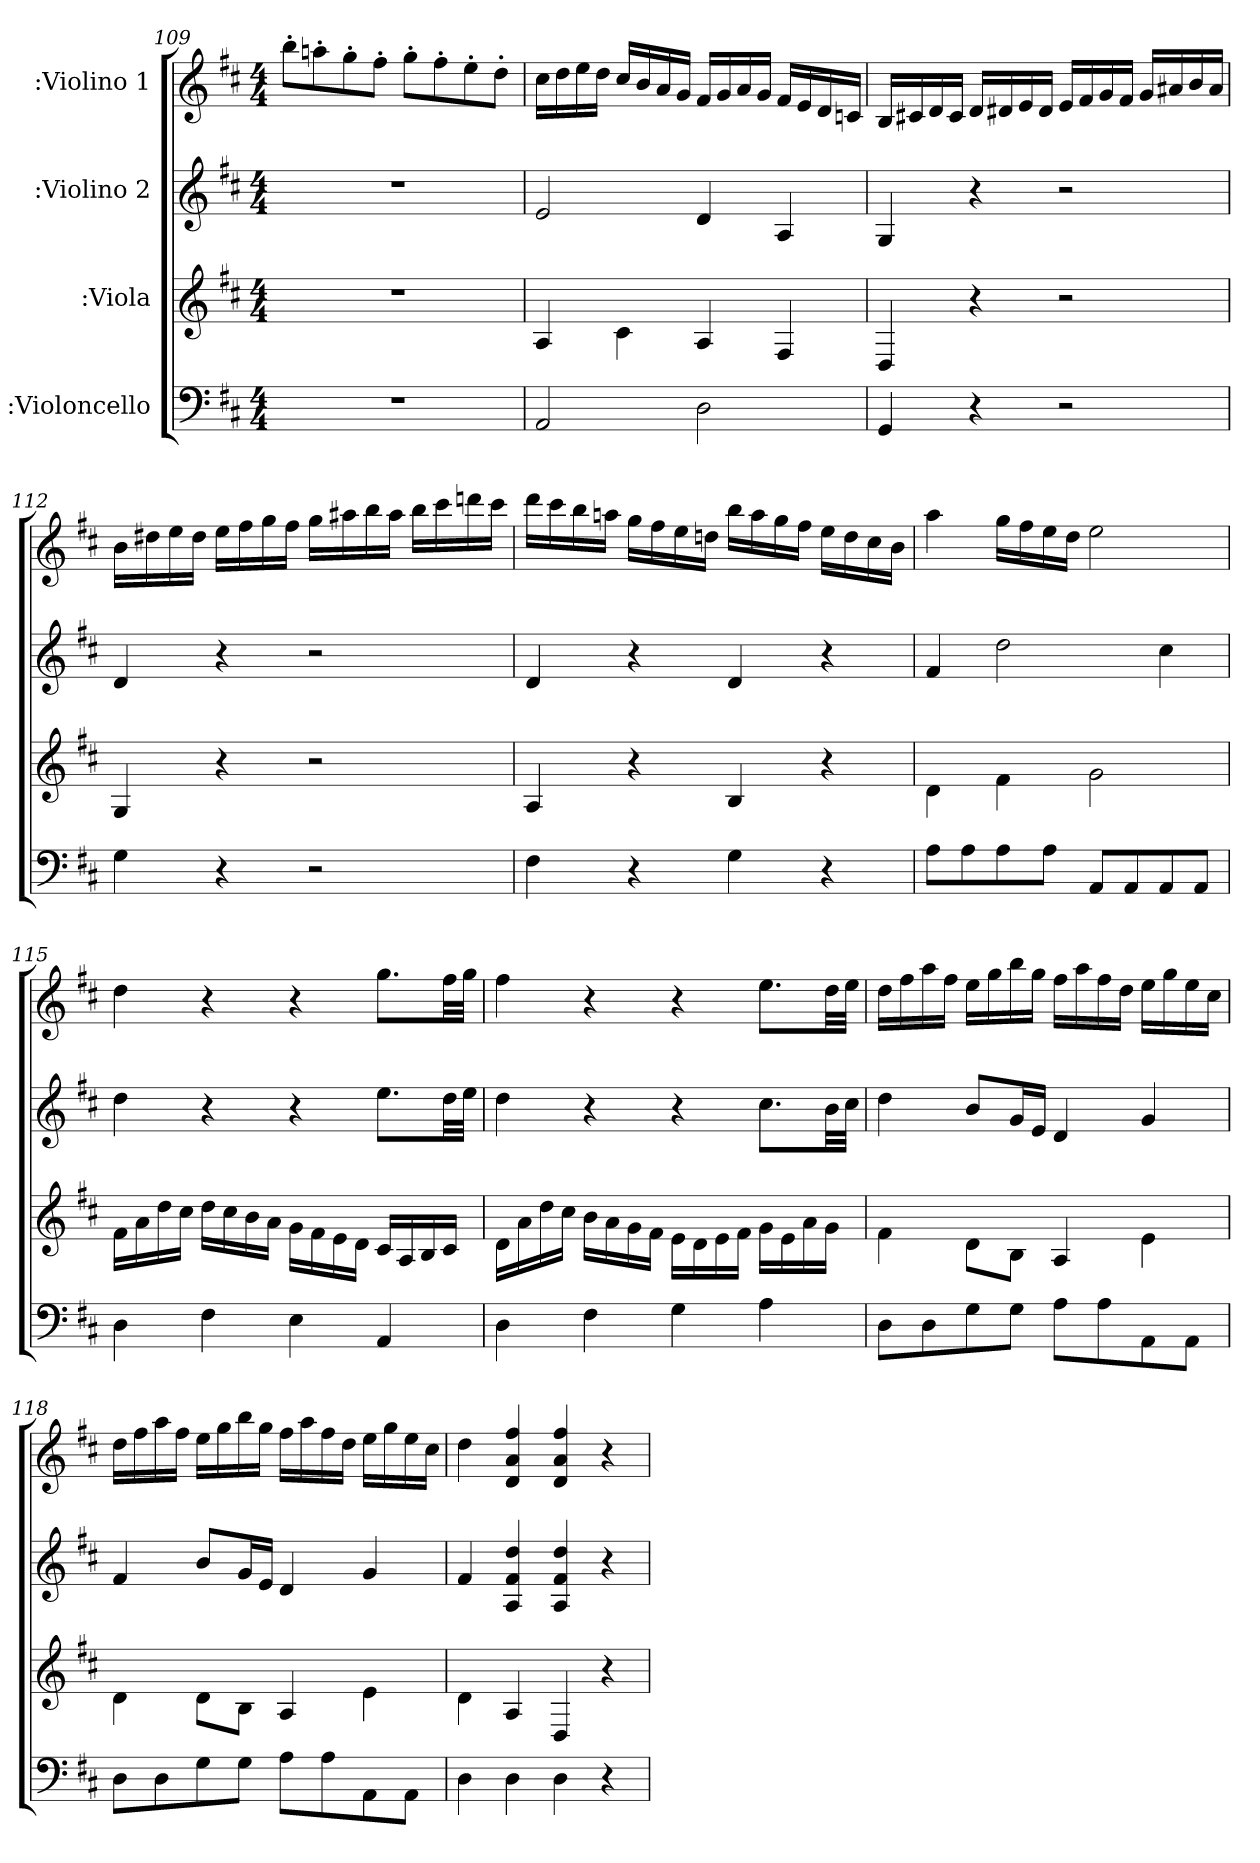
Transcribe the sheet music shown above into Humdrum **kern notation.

**kern	**kern	**kern	**kern
*part4	*part3	*part2	*part1
*staff4	*staff3	*staff2	*staff1
*I":Violoncello	*I":Viola	*I":Violino 2	*I":Violino 1
*clefF4	*	*clefG2	*clefG2
*k[f#c#]	*k[f#c#]	*k[f#c#]	*k[f#c#]
*D:	*D:	*D:	*D:
*M4/4	*M4/4	*M4/4	*M4/4
=109	=109	=109	=109
1r	1r	1r	8bb'>\L
.	.	.	8aan'>\
.	.	.	8gg'>\
.	.	.	8ff#'>\J
.	.	.	8gg'>\L
.	.	.	8ff#'>\
.	.	.	8ee'>\
.	.	.	8dd'>\J
=110	=110	=110	=110
2AA/	4A/	2e/	16cc#\LL
.	.	.	16dd\
.	.	.	16ee\
.	.	.	16dd\JJ
.	4c#\	.	16cc#/LL
.	.	.	16b/
.	.	.	16a/
.	.	.	16g/JJ
2D\	4A/	4d/	16f#/LL
.	.	.	16g/
.	.	.	16a/
.	.	.	16g/JJ
.	4F#/	4A/	16f#/LL
.	.	.	16e/
.	.	.	16d/
.	.	.	16cn/JJ
=111	=111	=111	=111
4GG/	4D/	4G/	16B/LL
.	.	.	16c#X/
.	.	.	16d/
.	.	.	16c#/JJ
4r	4r	4r	16d/LL
.	.	.	16d#X/
.	.	.	16e/
.	.	.	16d#/JJ
2r	2r	2r	16e/LL
.	.	.	16f#/
.	.	.	16g/
.	.	.	16f#/JJ
.	.	.	16g/LL
.	.	.	16a#X/
.	.	.	16b/
.	.	.	16a#/JJ
=112	=112	=112	=112
4G\	4G/	4d/	16b\LL
.	.	.	16dd#X\
.	.	.	16ee\
.	.	.	16dd#\JJ
4r	4r	4r	16ee\LL
.	.	.	16ff#\
.	.	.	16gg\
.	.	.	16ff#\JJ
2r	2r	2r	16gg\LL
.	.	.	16aa#X\
.	.	.	16bb\
.	.	.	16aa#\JJ
.	.	.	16bb\LL
.	.	.	16ccc#\
.	.	.	16dddn\
.	.	.	16ccc#\JJ
=113	=113	=113	=113
4F#\	4A/	4d/	16ddd\LL
.	.	.	16ccc#\
.	.	.	16bb\
.	.	.	16aan\JJ
4r	4r	4r	16gg\LL
.	.	.	16ff#\
.	.	.	16ee\
.	.	.	16ddn\JJ
4G\	4B/	4d/	16bb\LL
.	.	.	16aa\
.	.	.	16gg\
.	.	.	16ff#\JJ
4r	4r	4r	16ee\LL
.	.	.	16dd\
.	.	.	16cc#\
.	.	.	16b\JJ
=114	=114	=114	=114
8A\L	4d\	4f#/	4aa\
8A\	.	.	.
8A\	4f#\	2dd\	16gg\LL
.	.	.	16ff#\
8A\J	.	.	16ee\
.	.	.	16dd\JJ
8AA/L	2g\	.	2ee\
8AA/	.	.	.
8AA/	.	4cc#\	.
8AA/J	.	.	.
=115	=115	=115	=115
4D\	16f#\LL	4dd\	4dd\
.	16a\	.	.
.	16dd\	.	.
.	16cc#\JJ	.	.
4F#\	16dd\LL	4r	4r
.	16cc#\	.	.
.	16b\	.	.
.	16a\JJ	.	.
4E\	16g\LL	4r	4r
.	16f#\	.	.
.	16e\	.	.
.	16d\JJ	.	.
4AA/	16c#/LL	8.ee\L	8.gg\L
.	16A/	.	.
.	16B/	.	.
.	16c#/JJ	32dd\LL	32ff#\LL
.	.	32ee\JJJ	32gg\JJJ
=116	=116	=116	=116
4D\	16d\LL	4dd\	4ff#\
.	16a\	.	.
.	16dd\	.	.
.	16cc#\JJ	.	.
4F#\	16b\LL	4r	4r
.	16a\	.	.
.	16g\	.	.
.	16f#\JJ	.	.
4G\	16e\LL	4r	4r
.	16d\	.	.
.	16e\	.	.
.	16f#\JJ	.	.
4A\	16g\LL	8.cc#\L	8.ee\L
.	16e\	.	.
.	16a\	.	.
.	16g\JJ	32b\LL	32dd\LL
.	.	32cc#\JJJ	32ee\JJJ
=117	=117	=117	=117
8D\L	4f#\	4dd\	16dd\LL
.	.	.	16ff#\
8D\	.	.	16aa\
.	.	.	16ff#\JJ
8G\	8d\L	8b/L	16ee\LL
.	.	.	16gg\
8G\J	8B\J	16g/L	16bb\
.	.	16e/JJ	16gg\JJ
8A\L	4A/	4d/	16ff#\LL
.	.	.	16aa\
8A\	.	.	16ff#\
.	.	.	16dd\JJ
8AA\	4e\	4g/	16ee\LL
.	.	.	16gg\
8AA\J	.	.	16ee\
.	.	.	16cc#\JJ
=118	=118	=118	=118
8D\L	4d\	4f#/	16dd\LL
.	.	.	16ff#\
8D\	.	.	16aa\
.	.	.	16ff#\JJ
8G\	8d\L	8b/L	16ee\LL
.	.	.	16gg\
8G\J	8B\J	16g/L	16bb\
.	.	16e/JJ	16gg\JJ
8A\L	4A/	4d/	16ff#\LL
.	.	.	16aa\
8A\	.	.	16ff#\
.	.	.	16dd\JJ
8AA\	4e\	4g/	16ee\LL
.	.	.	16gg\
8AA\J	.	.	16ee\
.	.	.	16cc#\JJ
=119	=119	=119	=119
4D\	4d\	4f#/	4dd\
4D\	4A/	4dd/ 4f#/ 4A/	4ff#/ 4a/ 4d/
4D\	4D/	4dd/ 4f#/ 4A/	4ff#/ 4a/ 4d/
4r	4r	4r	4r
=	=	=	=
*-	*-	*-	*-
